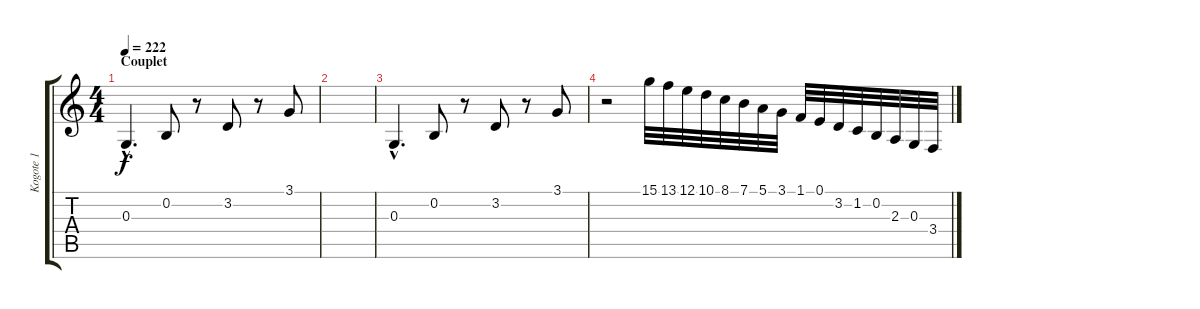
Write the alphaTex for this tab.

\track ("Kogote 1" "Kogote 1") {instrument drawbarorgan}
\staff {score tabs}
\tuning (E4 B3 G3 D3 A2 E2) {hide}
\ts (4 4)
\section ("" "Couplet")
\tempo 222
\clef g2
\ks c
0.3{hac}.4{d dy f} 0.2.8 r.8 3.2.8 r.8 3.1.8 |
|
0.3{hac}.4{d} 0.2.8 r.8 3.2.8 r.8 3.1.8 |
r.2 15.1.32 13.1.32 12.1.32 10.1.32 8.1.32 7.1.32 5.1.32 3.1.32 1.1.32 0.1.32 3.2.32 1.2.32 0.2.32 2.3.32 0.3.32 3.4.32
